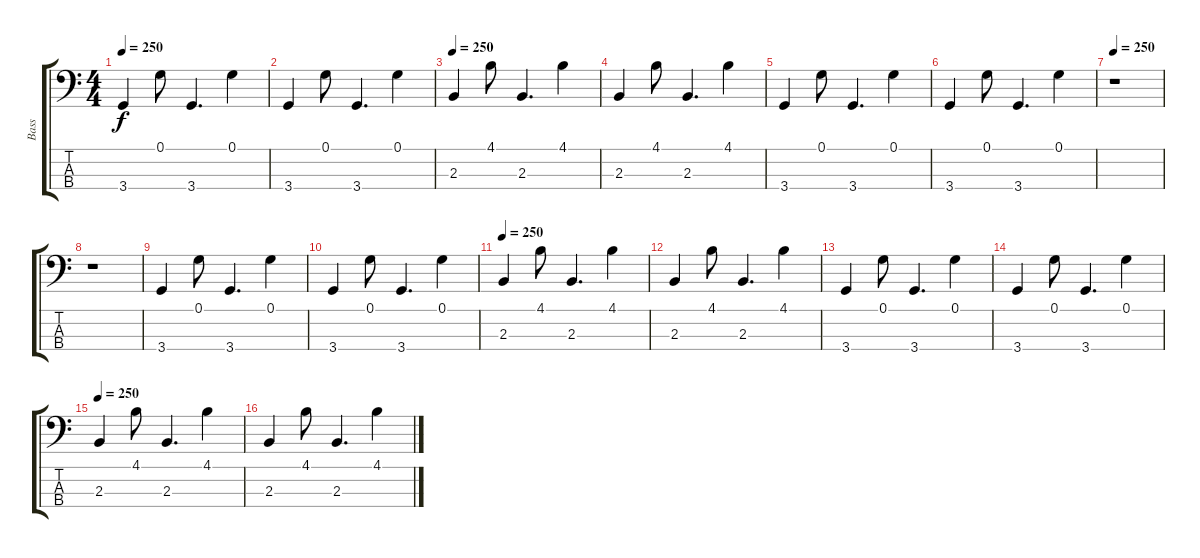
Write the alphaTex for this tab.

\track ("Bass" "Bass") {instrument electricbassfinger}
\staff {score tabs}
\tuning (G2 D2 A1 E1) {hide}
\ts (4 4)
\tempo 250
\clef f4
\ks c
3.4.4{dy f} 0.1.8 3.4.4{d} 0.1.4 |
3.4.4 0.1.8 3.4.4{d} 0.1.4 |
\tempo 250
2.3.4 4.1.8 2.3.4{d} 4.1.4 |
2.3.4 4.1.8 2.3.4{d} 4.1.4 |
3.4.4 0.1.8 3.4.4{d} 0.1.4 |
3.4.4 0.1.8 3.4.4{d} 0.1.4 |
\tempo 250
r.1 |
r.1 |
3.4.4 0.1.8 3.4.4{d} 0.1.4 |
3.4.4 0.1.8 3.4.4{d} 0.1.4 |
\tempo 250
2.3.4 4.1.8 2.3.4{d} 4.1.4 |
2.3.4 4.1.8 2.3.4{d} 4.1.4 |
3.4.4 0.1.8 3.4.4{d} 0.1.4 |
3.4.4 0.1.8 3.4.4{d} 0.1.4 |
\tempo 250
2.3.4 4.1.8 2.3.4{d} 4.1.4 |
2.3.4 4.1.8 2.3.4{d} 4.1.4
